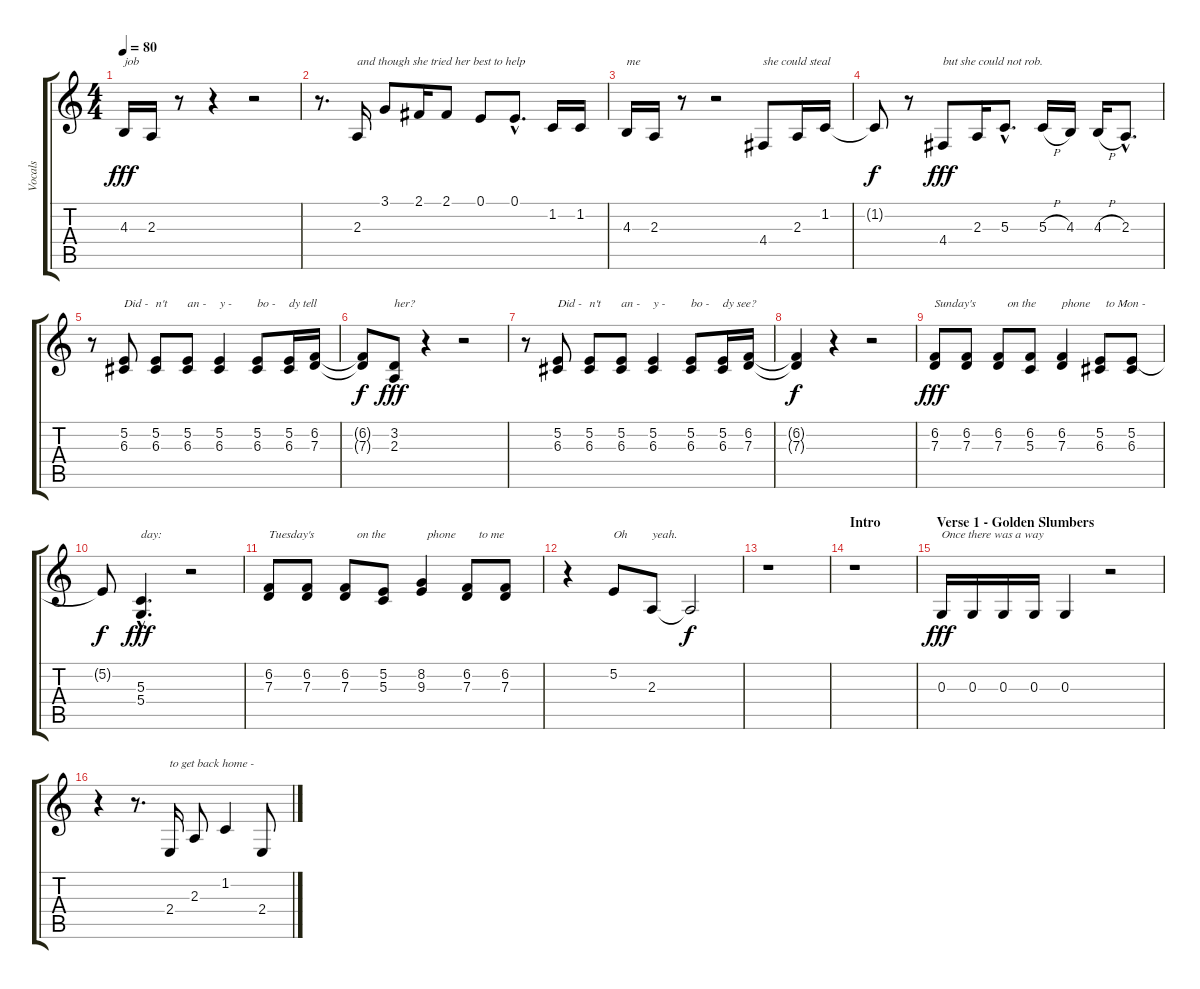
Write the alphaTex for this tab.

\track ("Vocals" "Vocals") {instrument choiraahs}
\staff {score tabs}
\tuning (E4 B3 G3 D3 A2 E2) {hide}
\ts (4 4)
\tempo 80
\clef g2
\ks c
4.3.16{txt "job" dy fff} 2.3.16 r.8 r.4 r.2 |
r.8{d} 2.3.16{txt "and though she tried her best to help"} 3.1.8 2.1.16 2.1.8 0.1.8 0.1{hac}.8{d} 1.2.16 1.2.16 |
4.3.16{txt "me"} 2.3.16 r.8 r.2 4.4.8{txt "she could steal"} 2.3.16 1.2.16 |
1.2{t}.8{dy f} r.8 4.4.8{txt "but she could not rob." dy fff} 2.3.16 5.3{hac}.8{d txt " "} 5.3{h}.16{txt " "} 4.3.16 4.3{h}.16{txt " "} 2.3{hac}.8{d} |
r.8 (5.2 6.3).8{txt "Did -"} (5.2 6.3).8{txt "n't"} (5.2 6.3).8{txt "an -"} (5.2 6.3).4{txt "y -"} (5.2 6.3).8{txt "bo -"} (5.2 6.3).16{txt "dy tell"} (6.2 7.3).16 |
(6.2{t} 7.3{t}).8{dy f} (3.2 2.3).8{txt "her?" dy fff} r.4 r.2 |
r.8 (5.2 6.3).8{txt "Did -"} (5.2 6.3).8{txt "n't"} (5.2 6.3).8{txt "an -"} (5.2 6.3).4{txt "y -"} (5.2 6.3).8{txt "bo -"} (5.2 6.3).16{txt "dy see?"} (6.2 7.3).16 |
(6.2{t} 7.3{t}).4{dy f} r.4 r.2 |
(6.2 7.3).8{txt "Sunday's" dy fff} (6.2 7.3).8 (6.2 7.3).8{txt "   on the"} (6.2 5.3).8 (6.2 7.3).4{txt "phone"} (5.2 6.3).8{txt "  to Mon -"} (5.2 6.3).8 |
5.2{t}.8{dy f} (5.3{hac} 5.4{hac}).4{d txt "day:" dy fff} r.2 |
(6.2 7.3).8{txt "Tuesday's"} (6.2 7.3).8 (6.2 7.3).8{txt "    on the"} (5.2 5.3).8 (8.2 9.3).4{txt "  phone"} (6.2 7.3).8{txt "    to me"} (6.2 7.3).8 |
r.4 5.2.8{txt "Oh"} 2.3.8{txt "yeah."} 2.3{t}.2{dy f} |
r.1 |
\section ("" "Intro")
r.1 |
\section ("" "Verse 1 - Golden Slumbers")
0.3.16{txt "Once there was a way" dy fff} 0.3.16 0.3.16 0.3.16 0.3.4 r.2 |
r.4 r.8{d} 2.4.16{txt "to get back home -"} 2.3.8 1.2.4 2.4.8
